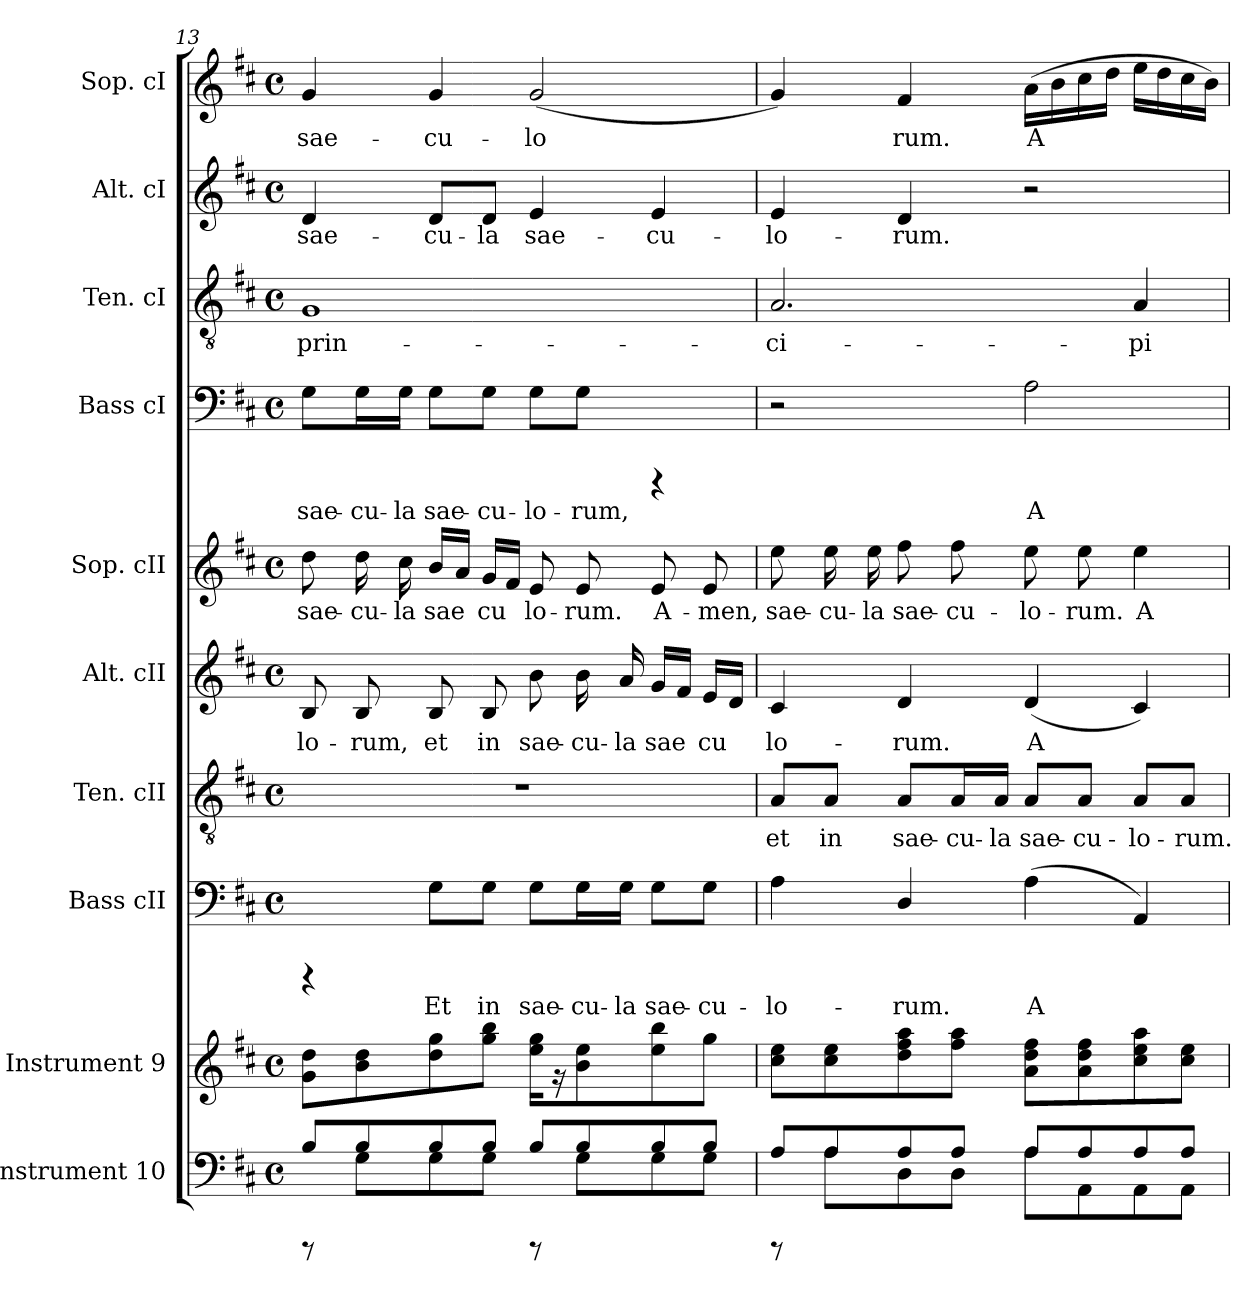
**kern	**kern	**kern	**text	**kern	**text	**kern	**text	**kern	**text	**kern	**text	**kern	**text	**kern	**text	**kern	**text
*part10	*part9	*part8	*part8	*part7	*part7	*part6	*part6	*part5	*part5	*part4	*part4	*part3	*part3	*part2	*part2	*part1	*part1
*staff10	*staff9	*staff8	*staff8	*staff7	*staff7	*staff6	*staff6	*staff5	*staff5	*staff4	*staff4	*staff3	*staff3	*staff2	*staff2	*staff1	*staff1
*I"Instrument 10	*I"Instrument 9	*I"Bass cII	*	*I"Ten. cII	*	*I"Alt. cII	*	*I"Sop. cII	*	*I"Bass cI	*	*I"Ten. cI	*	*I"Alt. cI	*	*I"Sop. cI	*
*	*	*I'Bass cII	*	*I'Ten. cII	*	*I'Alt. cII	*	*I'Sop. cII	*	*I'Bass cI	*	*I'Ten. cI	*	*I'Alt. cI	*	*I'Sop. cI	*
*clefF4	*clefG2	*clefF4	*	*clefGv2	*	*clefG2	*	*clefG2	*	*clefF4	*	*clefGv2	*	*clefG2	*	*clefG2	*
*k[f#c#]	*k[f#c#]	*k[f#c#]	*	*k[f#c#]	*	*k[f#c#]	*	*k[f#c#]	*	*k[f#c#]	*	*k[f#c#]	*	*k[f#c#]	*	*k[f#c#]	*
*D:	*D:	*D:	*	*D:	*	*D:	*	*D:	*	*D:	*	*D:	*	*D:	*	*D:	*
*M4/4	*M4/4	*M4/4	*	*M4/4	*	*M4/4	*	*M4/4	*	*M4/4	*	*M4/4	*	*M4/4	*	*M4/4	*
*met(c)	*met(c)	*met(c)	*	*met(c)	*	*met(c)	*	*met(c)	*	*met(c)	*	*met(c)	*	*met(c)	*	*met(c)	*
=13	=13	=13	=13	=13	=13	=13	=13	=13	=13	=13	=13	=13	=13	=13	=13	=13	=13
*^	*	*	*	*	*	*	*	*	*	*	*	*	*	*	*	*	*
!	!	!	!	!	!	!	!	!LO:LY:b:cj	!	!LO:LY:b:cj	!	!LO:LY:b:rj	!	!LO:LY:b:cj	!	!LO:LY:b:cj	!	!LO:LY:b:rj
8B/L	8rCCC	8dd\ 8g\L	4rCCC	.	1r	.	8B/	-lo-	8dd\	sae-	8G\L	sae-	1G	prin-	4d/	sae-	4g/	sae-
!	!	!	!	!	!	!	!	!LO:LY:b:cj	!	!LO:LY:b:cj	!	!LO:LY:b:rj	!	!	!	!	!	!
8B/	8G\L	8dd\ 8b\	.	.	.	.	8B/	-rum,	16dd\	-cu-	16G\L	-cu-	.	.	.	.	.	.
!	!	!	!	!	!	!	!	!	!	!LO:LY:b:cj	!	!LO:LY:b:rj	!	!	!	!	!	!
.	.	.	.	.	.	.	.	.	16cc#\	-la	16G\JJ	-la	.	.	.	.	.	.
!	!	!	!	!LO:LY:b:rj	!	!	!	!LO:LY:b:cj	!	!LO:LY:b:cj	!	!LO:LY:b:rj	!	!	!	!LO:LY:b:cj	!	!LO:LY:b:rj
8B/	8G\	8gg\ 8dd\	8G\L	Et	.	.	8B/	et	16b/L	sae-	8G\L	sae-	.	.	8d/L	-cu-	4g/	-cu-
!	!	!	!	!	!	!	!	!	!	!LO:LY:b:cj	!	!	!	!	!	!	!	!
.	.	.	.	.	.	.	.	.	16a/J	--	.	.	.	.	.	.	.	.
!	!	!	!	!LO:LY:b:rj	!	!	!	!LO:LY:b:cj	!	!LO:LY:b:cj	!	!LO:LY:b:rj	!	!	!	!LO:LY:b:cj	!	!
8B/J	8G\J	8bb\ 8gg\J	8G\J	in	.	.	8B/	in	16g/L	-cu-	8G\J	-cu-	.	.	8d/J	-la	.	.
!	!	!	!	!	!	!	!	!	!	!LO:LY:b:cj	!	!	!	!	!	!	!	!
.	.	.	.	.	.	.	.	.	16f#/J	--	.	.	.	.	.	.	.	.
!	!	!	!	!LO:LY:b:rj	!	!	!	!LO:LY:b:cj	!	!LO:LY:b:cj	!	!LO:LY:b:rj	!	!	!	!LO:LY:b:cj	!	!LO:LY:b:rj
8B/L	8rCCC	16gg\ 16ee\L	8G\L	sae-	.	.	8b\	sae-	8e/	-lo-	8G\L	-lo-	.	.	4e/	sae-	(<2g/	-lo-
.	.	16rf	.	.	.	.	.	.	.	.	.	.	.	.	.	.	.	.
!	!	!	!	!LO:LY:b:rj	!	!	!	!LO:LY:b:cj	!	!LO:LY:b:cj	!	!LO:LY:b:rj	!	!	!	!	!	!
8B/	8G\L	8b\ 8ee\	16G\L	-cu-	.	.	16b\	-cu-	8e/	-rum.	8G\J	-rum,	.	.	.	.	.	.
!	!	!	!	!LO:LY:b:rj	!	!	!	!LO:LY:b:cj	!	!	!	!	!	!	!	!	!	!
.	.	.	16G\JJ	-la	.	.	16a/	-la	.	.	.	.	.	.	.	.	.	.
!	!	!	!	!LO:LY:b:rj	!	!	!	!LO:LY:b:cj	!	!LO:LY:b:cj	!	!	!	!	!	!LO:LY:b:cj	!	!
8B/	8G\	8bb\ 8ee\	8G\L	sae-	.	.	16g/L	sae-	8e/	A-	4rCCC	.	.	.	4e/	-cu-	.	.
!	!	!	!	!	!	!	!	!LO:LY:b:cj	!	!	!	!	!	!	!	!	!	!
.	.	.	.	.	.	.	16f#/J	--	.	.	.	.	.	.	.	.	.	.
!	!	!	!	!LO:LY:b:rj	!	!	!	!LO:LY:b:cj	!	!LO:LY:b:cj	!	!	!	!	!	!	!	!
8B/J	8G\J	8gg\J	8G\J	-cu-	.	.	16e/L	-cu-	8e/	-men,	.	.	.	.	.	.	.	.
!	!	!	!	!	!	!	!	!LO:LY:b:cj	!	!	!	!	!	!	!	!	!	!
.	.	.	.	.	.	.	16d/J	--	.	.	.	.	.	.	.	.	.	.
!!LO:PB:g=z
=14	=14	=14	=14	=14	=14	=14	=14	=14	=14	=14	=14	=14	=14	=14	=14	=14	=14	=14
!	!	!	!	!LO:LY:b:rj	!	!LO:LY:b:cj	!	!LO:LY:b:cj	!	!LO:LY:b:cj	!	!	!	!LO:LY:b:cj	!	!LO:LY:b:cj	!	!LO:LY:b:rj
8A/L	8rCCC	8ee\ 8cc#\L	4A\	-lo-	8A/L	et	4c#/	-lo-	8ee\	sae-	2r	.	2.A/	-ci-	4e/	-lo-	4g/)	--
!	!	!	!	!	!	!LO:LY:b:cj	!	!	!	!LO:LY:b:cj	!	!	!	!	!	!	!	!
8A/	8A\L	8ee\ 8cc#\	.	.	8A/J	in	.	.	16ee\	-cu-	.	.	.	.	.	.	.	.
!	!	!	!	!	!	!	!	!	!	!LO:LY:b:cj	!	!	!	!	!	!	!	!
.	.	.	.	.	.	.	.	.	16ee\	-la	.	.	.	.	.	.	.	.
!	!	!	!	!LO:LY:b:rj	!	!LO:LY:b:cj	!	!LO:LY:b:cj	!	!LO:LY:b:cj	!	!	!	!	!	!LO:LY:b:cj	!	!LO:LY:b:rj
8A/	8D\	8aa\ 8ff#\ 8dd\	4D/	-rum.	8A/L	sae-	4d/	-rum.	8ff#\	sae-	.	.	.	.	4d/	-rum.	4f#/	-rum.
!	!	!	!	!	!	!LO:LY:b:cj	!	!	!	!LO:LY:b:cj	!	!	!	!	!	!	!	!
8A/J	8D\J	8aa\ 8ff#\J	.	.	16A/L	-cu-	.	.	8ff#\	-cu-	.	.	.	.	.	.	.	.
!	!	!	!	!	!	!LO:LY:b:cj	!	!	!	!	!	!	!	!	!	!	!	!
.	.	.	.	.	16A/JJ	-la	.	.	.	.	.	.	.	.	.	.	.	.
!	!	!	!	!LO:LY:b:rj	!	!LO:LY:b:cj	!	!LO:LY:b:cj	!	!LO:LY:b:cj	!	!LO:LY:b:rj	!	!	!	!	!	!LO:LY:b:rj
8A/L	8A\L	8ff#\ 8dd\ 8a\L	(>4A\	A-	8A/L	sae-	(<4d/	A-	8ee\	-lo-	2A\	A-	.	.	2r	.	(>16a\L	A-
!	!	!	!	!	!	!	!	!	!	!	!	!	!	!	!	!	!	!LO:LY:b:rj
.	.	.	.	.	.	.	.	.	.	.	.	.	.	.	.	.	16b\	--
!	!	!	!	!	!	!LO:LY:b:cj	!	!	!	!LO:LY:b:cj	!	!	!	!	!	!	!	!LO:LY:b:rj
8A/	8AA\	8ff#\ 8dd\ 8a\	.	.	8A/J	-cu-	.	.	8ee\	-rum.	.	.	.	.	.	.	16cc#\	--
!	!	!	!	!	!	!	!	!	!	!	!	!	!	!	!	!	!	!LO:LY:b:rj
.	.	.	.	.	.	.	.	.	.	.	.	.	.	.	.	.	16dd\J	--
!	!	!	!	!LO:LY:b:rj	!	!LO:LY:b:cj	!	!LO:LY:b:cj	!	!LO:LY:b:cj	!	!	!	!LO:LY:b:cj	!	!	!	!LO:LY:b:rj
8A/	8AA\	8aa\ 8ee\ 8cc#\	4AA/)	--	8A/L	-lo-	4c#/)	--	4ee\	A-	.	.	4A/	-pi-	.	.	16ee\L	--
!	!	!	!	!	!	!	!	!	!	!	!	!	!	!	!	!	!	!LO:LY:b:rj
.	.	.	.	.	.	.	.	.	.	.	.	.	.	.	.	.	16dd\	--
!	!	!	!	!	!	!LO:LY:b:cj	!	!	!	!	!	!	!	!	!	!	!	!LO:LY:b:rj
8A/J	8AA\J	8ee\ 8cc#\J	.	.	8A/J	-rum.	.	.	.	.	.	.	.	.	.	.	16cc#\	--
!	!	!	!	!	!	!	!	!	!	!	!	!	!	!	!	!	!	!LO:LY:b:rj
.	.	.	.	.	.	.	.	.	.	.	.	.	.	.	.	.	16b\J)	--
*v	*v	*	*	*	*	*	*	*	*	*	*	*	*	*	*	*	*	*
=	=	=	=	=	=	=	=	=	=	=	=	=	=	=	=	=	=
*-	*-	*-	*-	*-	*-	*-	*-	*-	*-	*-	*-	*-	*-	*-	*-	*-	*-
